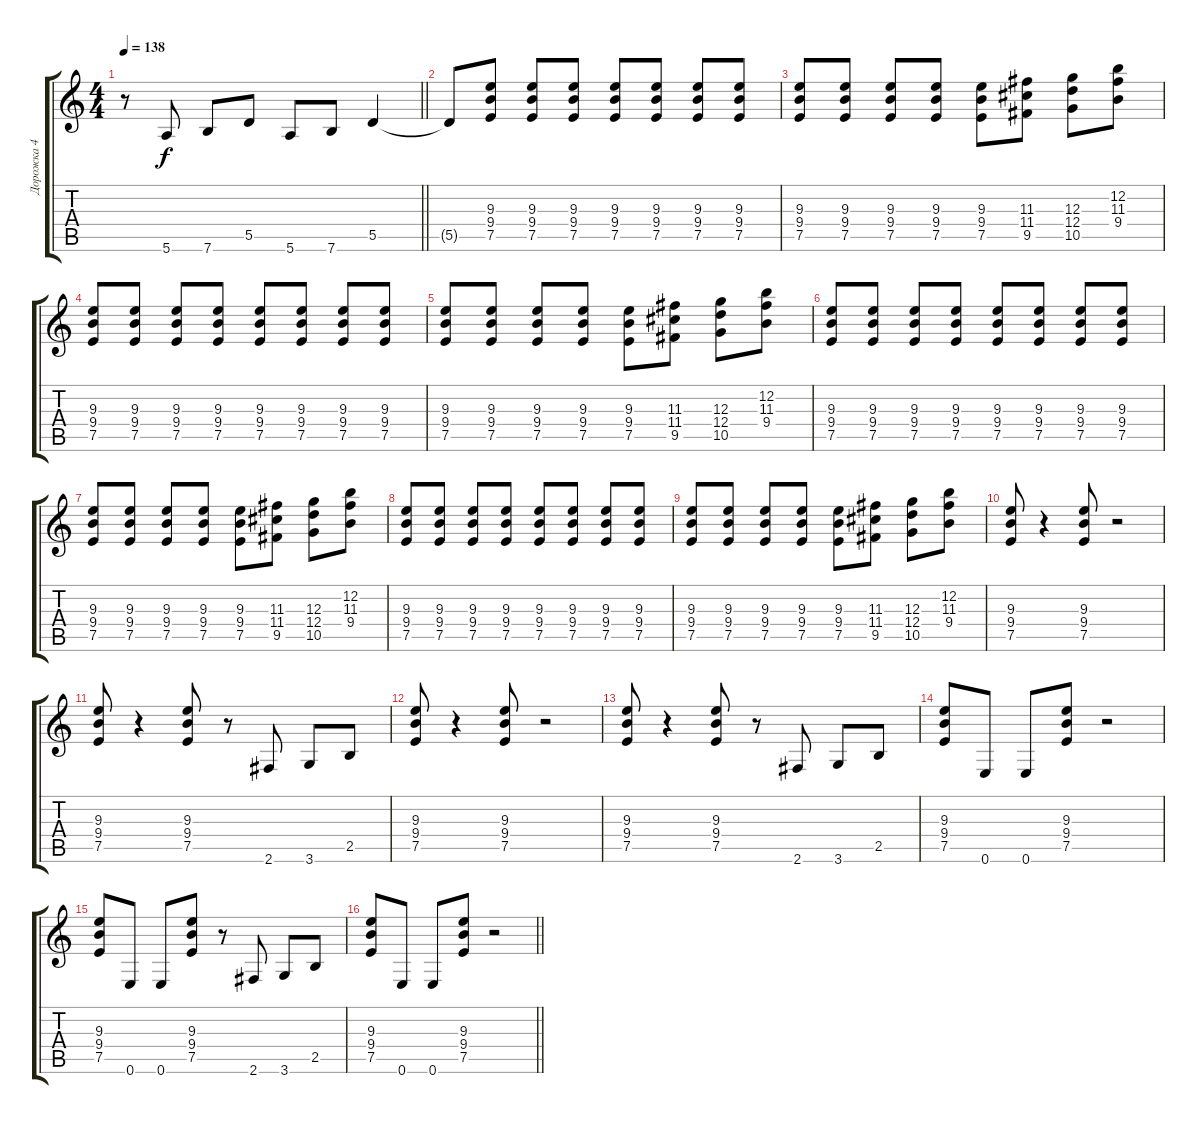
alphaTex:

\track ("Дорожка 4" "Дорожка 4") {instrument electricguitarjazz}
\staff {score tabs}
\tuning (E4 B3 G3 D3 A2 E2) {hide}
\ts (4 4)
\tempo 138
\clef g2
\barLineRight lightlight
\ks c
r.8{dy f} 5.6.8 7.6.8 5.5.8 5.6.8 7.6.8 5.5.4 |
5.5{t}.8{volume 7 balance 11} (9.3 9.4 7.5).8 (9.3 9.4 7.5).8 (9.3 9.4 7.5).8 (9.3 9.4 7.5).8 (9.3 9.4 7.5).8 (9.3 9.4 7.5).8 (9.3 9.4 7.5).8 |
(9.3 9.4 7.5).8 (9.3 9.4 7.5).8 (9.3 9.4 7.5).8 (9.3 9.4 7.5).8 (9.3 9.4 7.5).8 (11.3 11.4 9.5).8 (12.3 12.4 10.5).8 (12.2 11.3 9.4).8 |
(9.3 9.4 7.5).8 (9.3 9.4 7.5).8 (9.3 9.4 7.5).8 (9.3 9.4 7.5).8 (9.3 9.4 7.5).8 (9.3 9.4 7.5).8 (9.3 9.4 7.5).8 (9.3 9.4 7.5).8 |
(9.3 9.4 7.5).8 (9.3 9.4 7.5).8 (9.3 9.4 7.5).8 (9.3 9.4 7.5).8 (9.3 9.4 7.5).8 (11.3 11.4 9.5).8 (12.3 12.4 10.5).8 (12.2 11.3 9.4).8 |
(9.3 9.4 7.5).8 (9.3 9.4 7.5).8 (9.3 9.4 7.5).8 (9.3 9.4 7.5).8 (9.3 9.4 7.5).8 (9.3 9.4 7.5).8 (9.3 9.4 7.5).8 (9.3 9.4 7.5).8 |
(9.3 9.4 7.5).8 (9.3 9.4 7.5).8 (9.3 9.4 7.5).8 (9.3 9.4 7.5).8 (9.3 9.4 7.5).8 (11.3 11.4 9.5).8 (12.3 12.4 10.5).8 (12.2 11.3 9.4).8 |
(9.3 9.4 7.5).8 (9.3 9.4 7.5).8 (9.3 9.4 7.5).8 (9.3 9.4 7.5).8 (9.3 9.4 7.5).8 (9.3 9.4 7.5).8 (9.3 9.4 7.5).8 (9.3 9.4 7.5).8 |
(9.3 9.4 7.5).8 (9.3 9.4 7.5).8 (9.3 9.4 7.5).8 (9.3 9.4 7.5).8 (9.3 9.4 7.5).8 (11.3 11.4 9.5).8 (12.3 12.4 10.5).8 (12.2 11.3 9.4).8 |
(9.3 9.4 7.5).8 r.4 (9.3 9.4 7.5).8 r.2 |
(9.3 9.4 7.5).8 r.4 (9.3 9.4 7.5).8 r.8 2.6.8 3.6.8 2.5.8 |
(9.3 9.4 7.5).8 r.4 (9.3 9.4 7.5).8 r.2 |
(9.3 9.4 7.5).8 r.4 (9.3 9.4 7.5).8 r.8 2.6.8 3.6.8 2.5.8 |
(9.3 9.4 7.5).8 0.6.8 0.6.8 (9.3 9.4 7.5).8 r.2 |
(9.3 9.4 7.5).8 0.6.8 0.6.8 (9.3 9.4 7.5).8 r.8 2.6.8 3.6.8 2.5.8 |
\barLineRight lightlight
(9.3 9.4 7.5).8 0.6.8 0.6.8 (9.3 9.4 7.5).8 r.2
